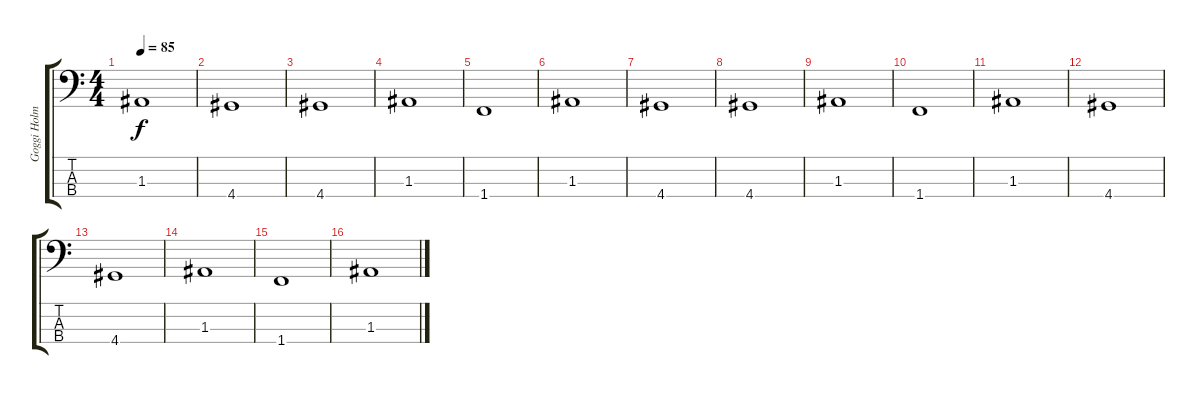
\track ("Goggi Holm (Bass)" "Goggi Holm") {instrument electricbassfinger}
\staff {score tabs}
\tuning (G2 D2 A1 E1) {hide}
\ts (4 4)
\tempo 85
\clef f4
\ks c
1.3.1{dy f} |
4.4.1 |
4.4.1 |
1.3.1 |
1.4.1 |
1.3.1 |
4.4.1 |
4.4.1 |
1.3.1 |
1.4.1 |
1.3.1 |
4.4.1 |
4.4.1 |
1.3.1 |
1.4.1 |
1.3.1
